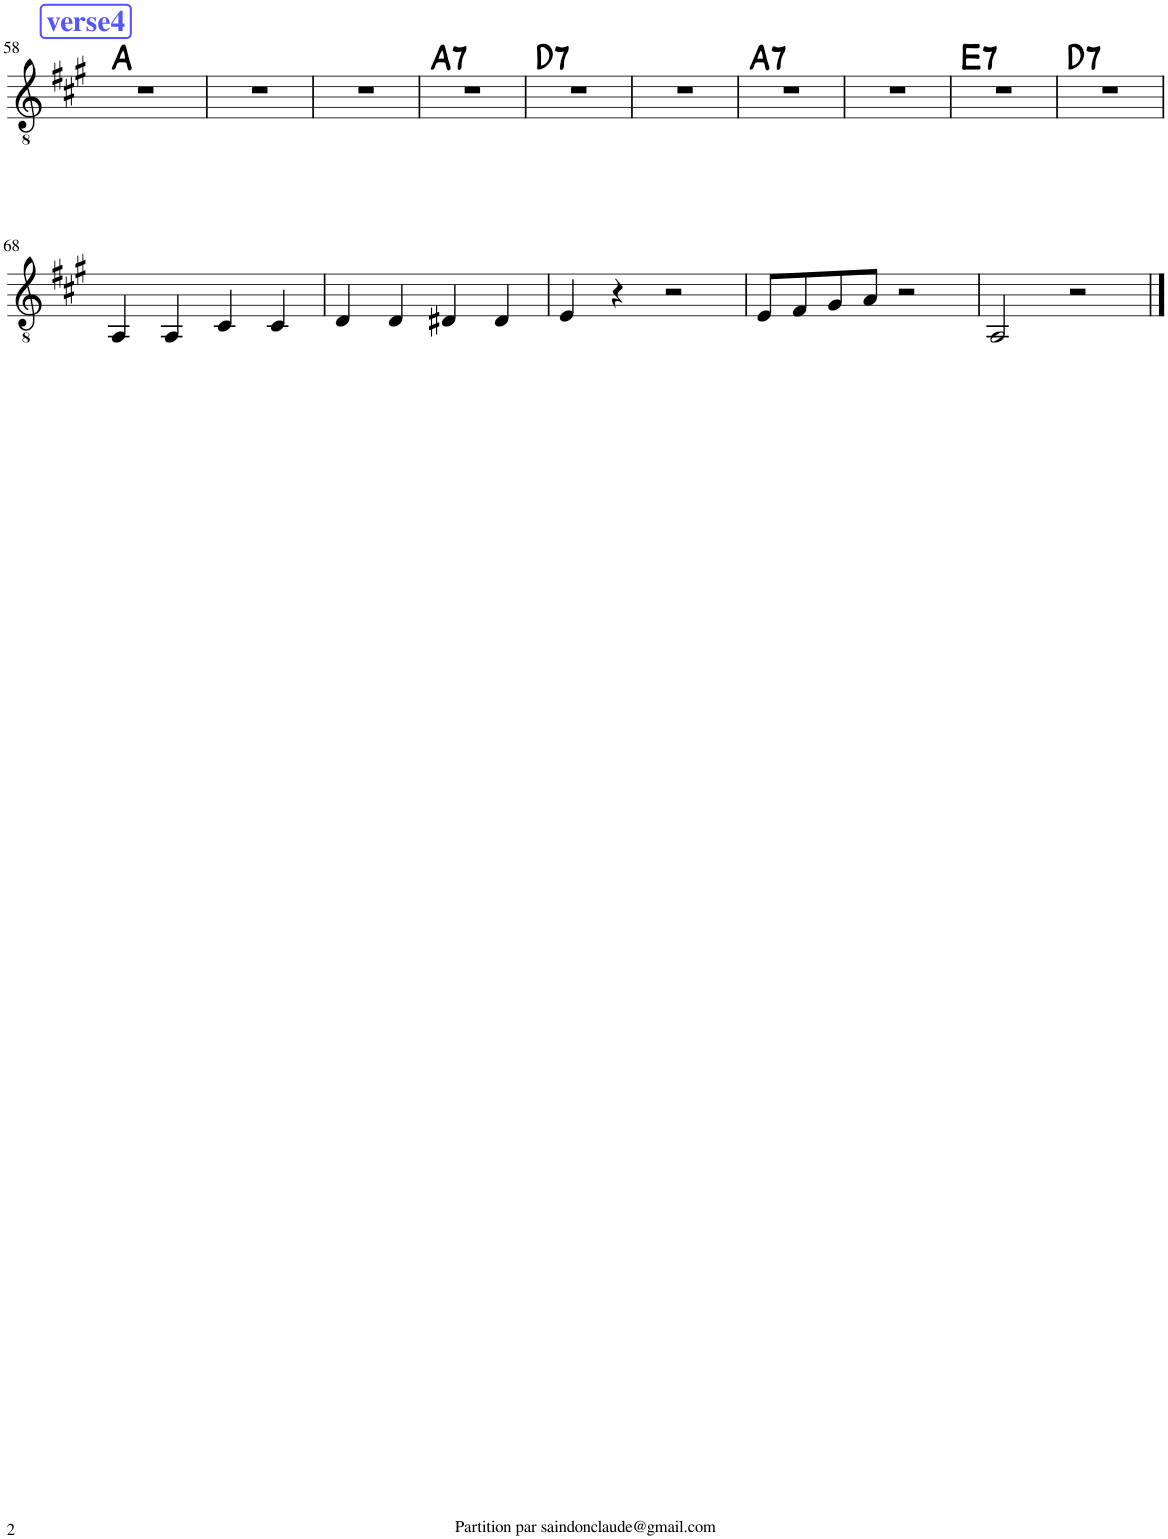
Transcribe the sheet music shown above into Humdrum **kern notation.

**kern	**harte
*part1	*part1
*staff1	*
*I"Classical Guitar	*
*I'Guit.	*
!!LO:PB:g=z
*clefGv2	*
*k[f#c#g#]	*
*M4/4	*
!!LO:REH:place=s1:a:B:cj:color=#5555FF:fs=14:t=verse4
=58	=58
1r	A:maj
=59	=59
1r	.
=60	=60
1r	.
=61	=61
!	!LO:H:kt=7
1r	A:7
=62	=62
!	!LO:H:kt=7
1r	D:7
=63	=63
1r	.
=64	=64
!	!LO:H:kt=7
1r	A:7
=65	=65
1r	.
=66	=66
!	!LO:H:kt=7
1r	E:7
=67	=67
!	!LO:H:kt=7
1r	D:7
!!LO:LB:g=z
=68	=68
4AA/	.
4AA/	.
4C#/	.
4C#/	.
=69	=69
4D/	.
4D/	.
4D#X/	.
4D#/	.
=70	=70
4E/	.
4r	.
2r	.
=71	=71
8E/L	.
8F#/	.
8G#/	.
8A/J	.
2r	.
=72	=72
2AA/	.
2r	.
==	==
*-	*-
